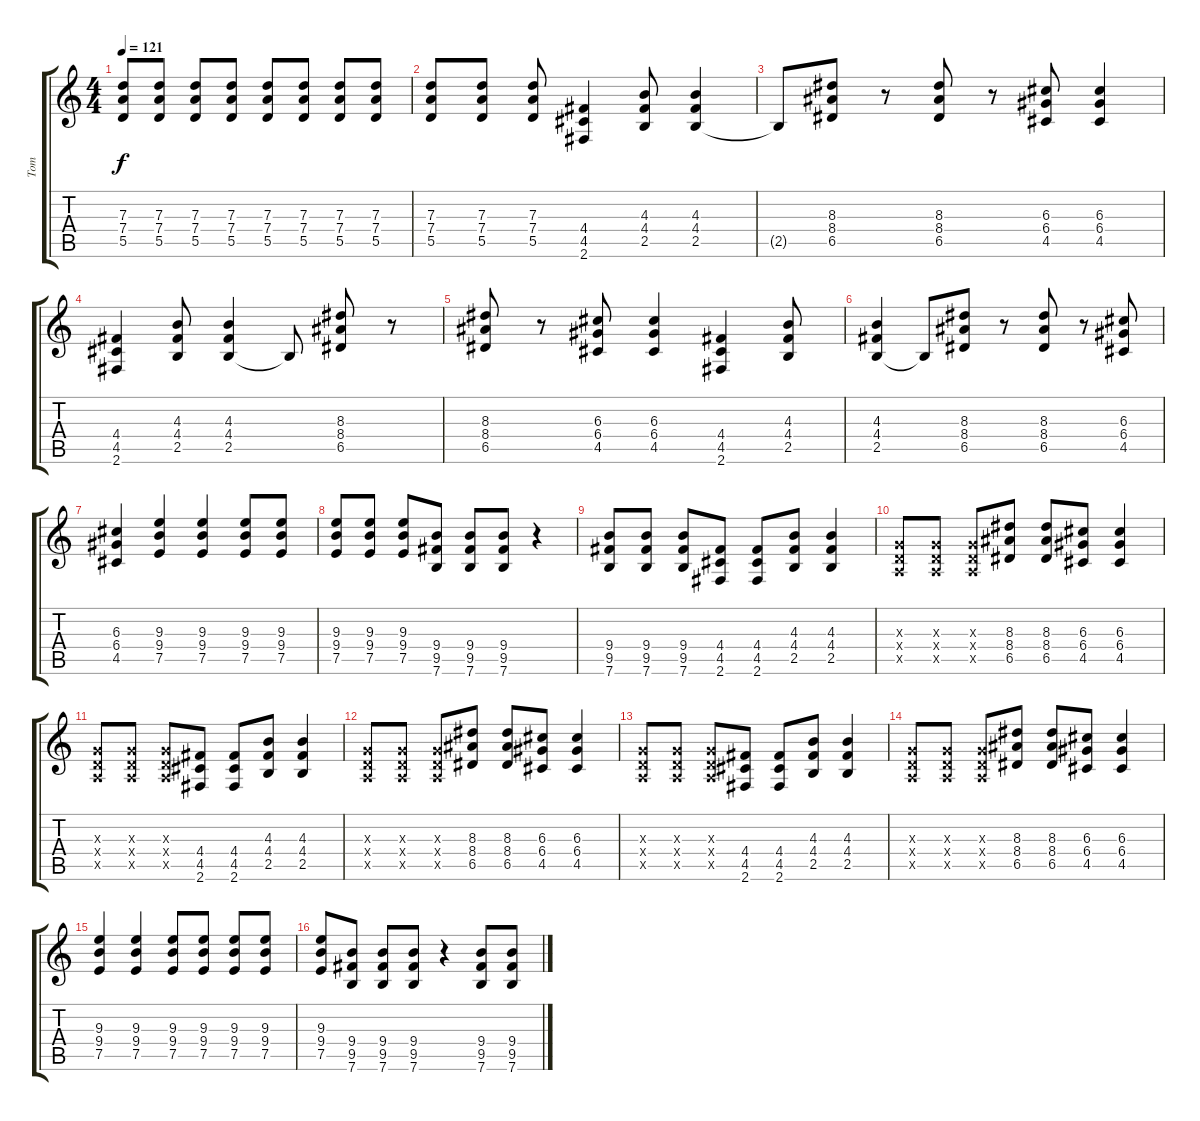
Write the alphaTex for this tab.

\track ("Tom" "Tom") {instrument overdrivenguitar}
\staff {score tabs}
\tuning (E4 B3 G3 D3 A2 E2) {hide}
\ts (4 4)
\tempo 121
\clef g2
\ks c
(7.3 7.4 5.5).8{dy f} (7.3 7.4 5.5).8 (7.3 7.4 5.5).8 (7.3 7.4 5.5).8 (7.3 7.4 5.5).8 (7.3 7.4 5.5).8 (7.3 7.4 5.5).8 (7.3 7.4 5.5).8 |
(7.3 7.4 5.5).8 (7.3 7.4 5.5).8 (7.3 7.4 5.5).8 (4.4 4.5 2.6).4 (4.3 4.4 2.5).8 (4.3 4.4 2.5).4 |
2.5{t}.8 (8.3 8.4 6.5).8 r.8 (8.3 8.4 6.5).8 r.8 (6.3 6.4 4.5).8 (6.3 6.4 4.5).4 |
(4.4 4.5 2.6).4 (4.3 4.4 2.5).8 (4.3 4.4 2.5).4 2.5{t}.8 (8.3 8.4 6.5).8 r.8 |
(8.3 8.4 6.5).8 r.8 (6.3 6.4 4.5).8 (6.3 6.4 4.5).4 (4.4 4.5 2.6).4 (4.3 4.4 2.5).8 |
(4.3 4.4 2.5).4 2.5{t}.8 (8.3 8.4 6.5).8 r.8 (8.3 8.4 6.5).8 r.8 (6.3 6.4 4.5).8 |
(6.3 6.4 4.5).4 (9.3 9.4 7.5).4 (9.3 9.4 7.5).4 (9.3 9.4 7.5).8 (9.3 9.4 7.5).8 |
(9.3 9.4 7.5).8 (9.3 9.4 7.5).8 (9.3 9.4 7.5).8 (9.4 9.5 7.6).8 (9.4 9.5 7.6).8 (9.4 9.5 7.6).8 r.4 |
(9.4 9.5 7.6).8 (9.4 9.5 7.6).8 (9.4 9.5 7.6).8 (4.4 4.5 2.6).8 (4.4 4.5 2.6).8 (4.3 4.4 2.5).8 (4.3 4.4 2.5).4 |
(0.3{x} 0.4{x} 0.5{x}).8 (0.3{x} 0.4{x} 0.5{x}).8 (0.3{x} 0.4{x} 0.5{x}).8 (8.3 8.4 6.5).8 (8.3 8.4 6.5).8 (6.3 6.4 4.5).8 (6.3 6.4 4.5).4 |
(0.3{x} 0.4{x} 0.5{x}).8 (0.3{x} 0.4{x} 0.5{x}).8 (0.3{x} 0.4{x} 0.5{x}).8 (4.4 4.5 2.6).8 (4.4 4.5 2.6).8 (4.3 4.4 2.5).8 (4.3 4.4 2.5).4 |
(0.3{x} 0.4{x} 0.5{x}).8 (0.3{x} 0.4{x} 0.5{x}).8 (0.3{x} 0.4{x} 0.5{x}).8 (8.3 8.4 6.5).8 (8.3 8.4 6.5).8 (6.3 6.4 4.5).8 (6.3 6.4 4.5).4 |
(0.3{x} 0.4{x} 0.5{x}).8 (0.3{x} 0.4{x} 0.5{x}).8 (0.3{x} 0.4{x} 0.5{x}).8 (4.4 4.5 2.6).8 (4.4 4.5 2.6).8 (4.3 4.4 2.5).8 (4.3 4.4 2.5).4 |
(0.3{x} 0.4{x} 0.5{x}).8 (0.3{x} 0.4{x} 0.5{x}).8 (0.3{x} 0.4{x} 0.5{x}).8 (8.3 8.4 6.5).8 (8.3 8.4 6.5).8 (6.3 6.4 4.5).8 (6.3 6.4 4.5).4 |
(9.3 9.4 7.5).4 (9.3 9.4 7.5).4 (9.3 9.4 7.5).8 (9.3 9.4 7.5).8 (9.3 9.4 7.5).8 (9.3 9.4 7.5).8 |
(9.3 9.4 7.5).8 (9.4 9.5 7.6).8 (9.4 9.5 7.6).8 (9.4 9.5 7.6).8 r.4 (9.4 9.5 7.6).8 (9.4 9.5 7.6).8
